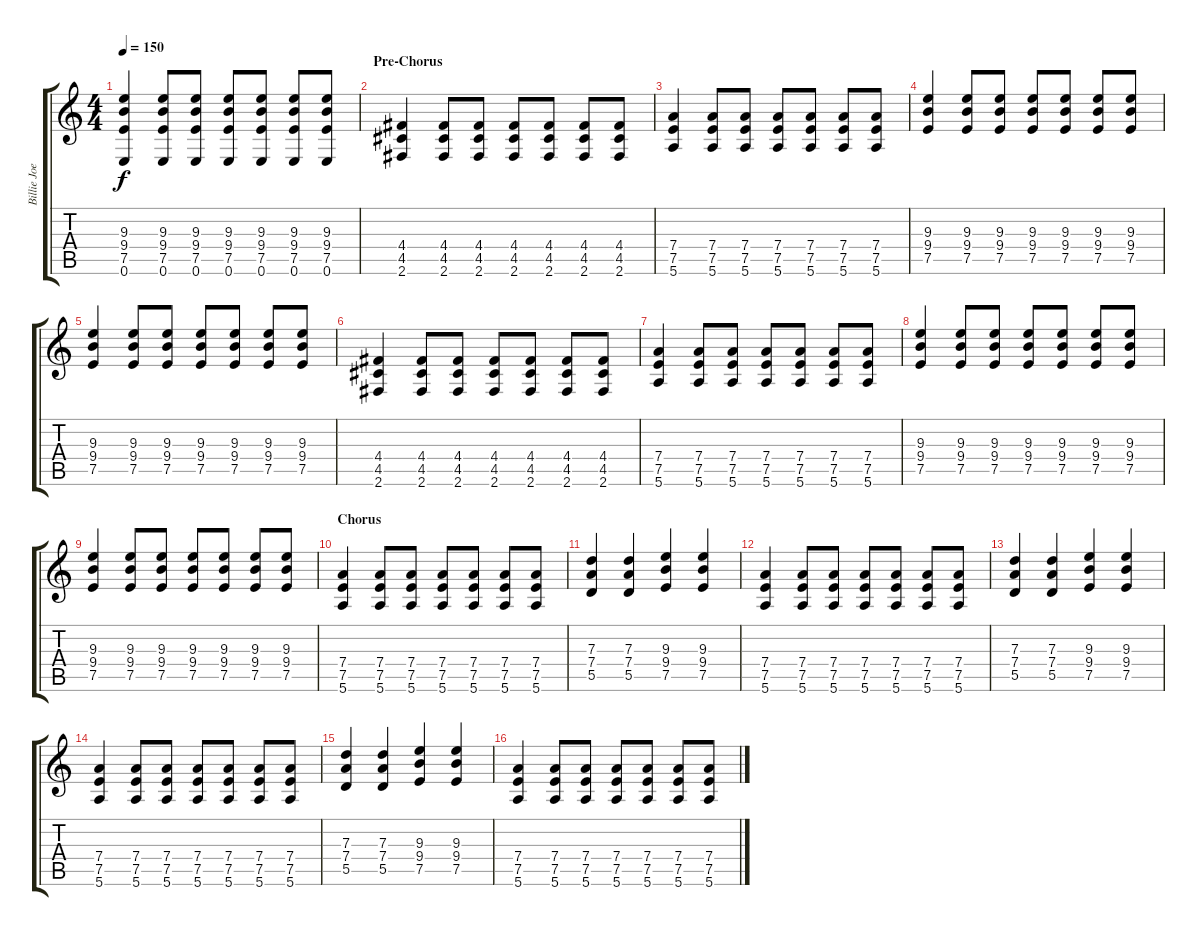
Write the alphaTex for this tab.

\track ("Billie Joe" "Billie Joe") {instrument distortionguitar}
\staff {score tabs}
\tuning (E4 B3 G3 D3 A2 E2) {hide}
\ts (4 4)
\tempo 150
\clef g2
\ks c
(9.3 9.4 7.5 0.6).4{dy f} (9.3 9.4 7.5 0.6).8 (9.3 9.4 7.5 0.6).8 (9.3 9.4 7.5 0.6).8 (9.3 9.4 7.5 0.6).8 (9.3 9.4 7.5 0.6).8 (9.3 9.4 7.5 0.6).8 |
\section ("" "Pre-Chorus")
(4.4 4.5 2.6).4 (4.4 4.5 2.6).8 (4.4 4.5 2.6).8 (4.4 4.5 2.6).8 (4.4 4.5 2.6).8 (4.4 4.5 2.6).8 (4.4 4.5 2.6).8 |
(7.4 7.5 5.6).4 (7.4 7.5 5.6).8 (7.4 7.5 5.6).8 (7.4 7.5 5.6).8 (7.4 7.5 5.6).8 (7.4 7.5 5.6).8 (7.4 7.5 5.6).8 |
(9.3 9.4 7.5).4 (9.3 9.4 7.5).8 (9.3 9.4 7.5).8 (9.3 9.4 7.5).8 (9.3 9.4 7.5).8 (9.3 9.4 7.5).8 (9.3 9.4 7.5).8 |
(9.3 9.4 7.5).4 (9.3 9.4 7.5).8 (9.3 9.4 7.5).8 (9.3 9.4 7.5).8 (9.3 9.4 7.5).8 (9.3 9.4 7.5).8 (9.3 9.4 7.5).8 |
(4.4 4.5 2.6).4 (4.4 4.5 2.6).8 (4.4 4.5 2.6).8 (4.4 4.5 2.6).8 (4.4 4.5 2.6).8 (4.4 4.5 2.6).8 (4.4 4.5 2.6).8 |
(7.4 7.5 5.6).4 (7.4 7.5 5.6).8 (7.4 7.5 5.6).8 (7.4 7.5 5.6).8 (7.4 7.5 5.6).8 (7.4 7.5 5.6).8 (7.4 7.5 5.6).8 |
(9.3 9.4 7.5).4 (9.3 9.4 7.5).8 (9.3 9.4 7.5).8 (9.3 9.4 7.5).8 (9.3 9.4 7.5).8 (9.3 9.4 7.5).8 (9.3 9.4 7.5).8 |
(9.3 9.4 7.5).4 (9.3 9.4 7.5).8 (9.3 9.4 7.5).8 (9.3 9.4 7.5).8 (9.3 9.4 7.5).8 (9.3 9.4 7.5).8 (9.3 9.4 7.5).8 |
\section ("" "Chorus")
(7.4 7.5 5.6).4 (7.4 7.5 5.6).8 (7.4 7.5 5.6).8 (7.4 7.5 5.6).8 (7.4 7.5 5.6).8 (7.4 7.5 5.6).8 (7.4 7.5 5.6).8 |
(7.3 7.4 5.5).4 (7.3 7.4 5.5).4 (9.3 9.4 7.5).4 (9.3 9.4 7.5).4 |
(7.4 7.5 5.6).4 (7.4 7.5 5.6).8 (7.4 7.5 5.6).8 (7.4 7.5 5.6).8 (7.4 7.5 5.6).8 (7.4 7.5 5.6).8 (7.4 7.5 5.6).8 |
(7.3 7.4 5.5).4 (7.3 7.4 5.5).4 (9.3 9.4 7.5).4 (9.3 9.4 7.5).4 |
(7.4 7.5 5.6).4 (7.4 7.5 5.6).8 (7.4 7.5 5.6).8 (7.4 7.5 5.6).8 (7.4 7.5 5.6).8 (7.4 7.5 5.6).8 (7.4 7.5 5.6).8 |
(7.3 7.4 5.5).4 (7.3 7.4 5.5).4 (9.3 9.4 7.5).4 (9.3 9.4 7.5).4 |
(7.4 7.5 5.6).4 (7.4 7.5 5.6).8 (7.4 7.5 5.6).8 (7.4 7.5 5.6).8 (7.4 7.5 5.6).8 (7.4 7.5 5.6).8 (7.4 7.5 5.6).8
